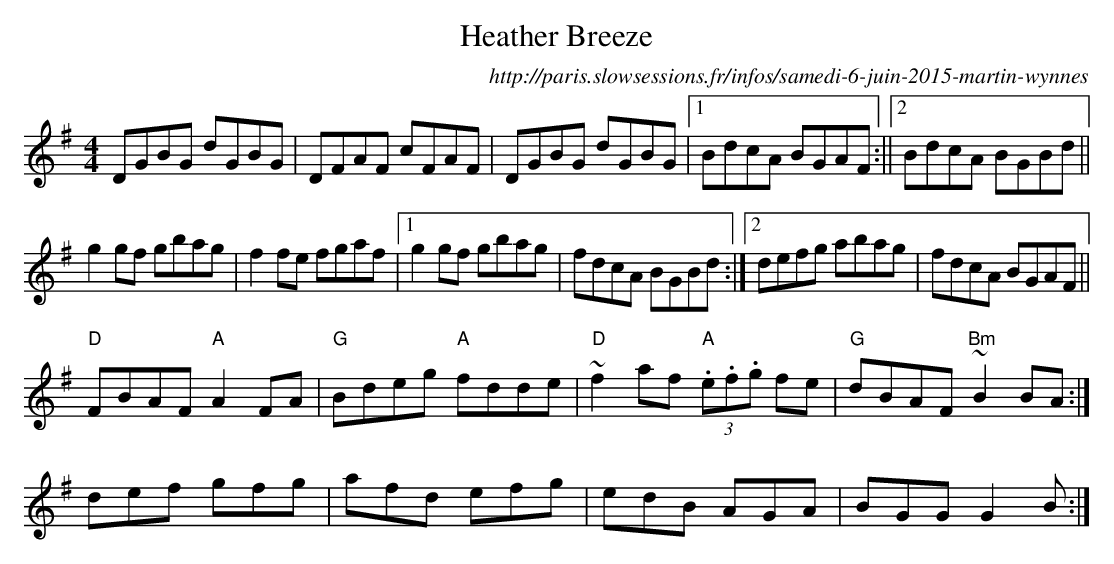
X:1
T:Heather Breeze
O:http://paris.slowsessions.fr/infos/samedi-6-juin-2015-martin-wynnes
M:4/4
L:1/8
K:Gmaj
DGBG dGBG|DFAF cFAF|DGBG dGBG|1BdcA BGAF:||2BdcA BGBd||
g2 gf gbag|f2fe fgaf|1g2 gf gbag|fdcA BGBd:|2defg abag|fdcA BGAF||
"D"FBAF "A"A2FA|"G"Bdeg "A"fdde|"D"~f2af "A"(3.e.f.g fe | "G"dBAF "Bm"~B2BA:|
[ def gfg|afd efg|edB AGA|BGG G2B:|
